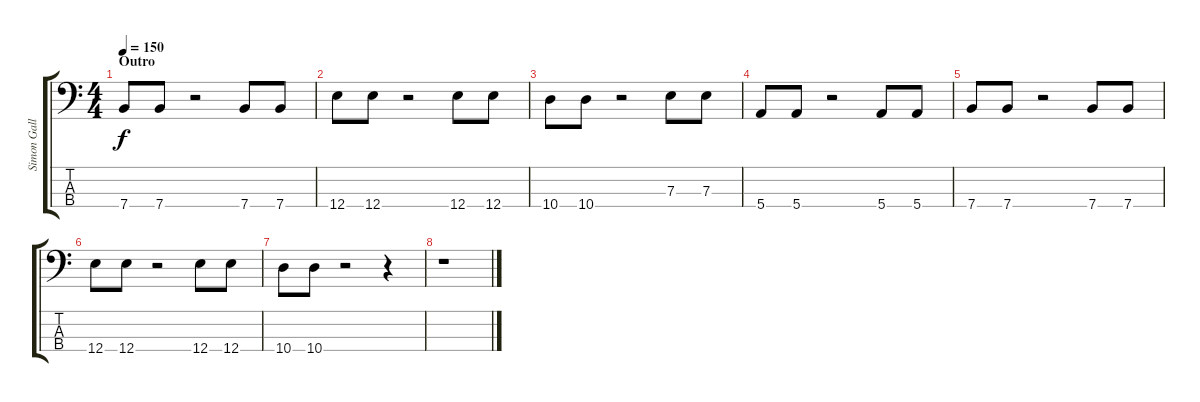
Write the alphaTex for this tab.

\track ("Simon Gallup" "Simon Gall") {instrument electricbassfinger}
\staff {score tabs}
\tuning (G2 D2 A1 E1) {hide}
\ts (4 4)
\section ("" "Outro")
\tempo 150
\clef f4
\ks c
7.4.8{dy f} 7.4.8 r.2 7.4.8 7.4.8 |
12.4.8 12.4.8 r.2 12.4.8 12.4.8 |
10.4.8 10.4.8 r.2 7.3.8 7.3.8 |
5.4.8 5.4.8 r.2 5.4.8 5.4.8 |
7.4.8 7.4.8 r.2 7.4.8 7.4.8 |
12.4.8 12.4.8 r.2 12.4.8 12.4.8 |
10.4.8 10.4.8 r.2 r.4 |
r.1
